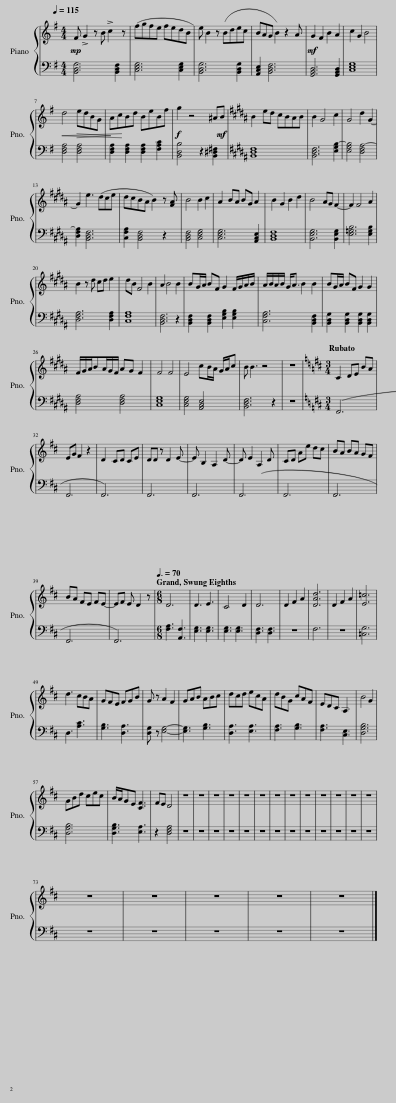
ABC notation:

X:1
%%score { 1 | 2 }
L:1/8
Q:1/4=115
M:4/4
I:linebreak $
K:G
V:1 treble
V:2 bass
V:1
!mp! F !>!G2 z B !>!c2 z | (fg)fe fedB | e B2 z (Bdec | BAG B2) z2 A |!mf! G2 F2 B2 A2 | %5
 c2 G2 B4 |$!<(! d4!>(! edBG!<)!!>)! | AcBd BeBf |!f! g2 z4 ^A!mf!B |[K:B] B2 ed cBAB | %10
 B2 G4 c2 | G4 d2 G2- |$ G2 e3 (dce | dcBA B2) z [FA] | B4 B2 c2 | %15
 A2 BA BG A2 | B2 G2 B2 d2 | B4 AG F2- | F2 F4 A2 |$ B2 z d cd e2 | %20
 dB F4 B2 | A2 B4 B2 | BG/A/ BF G2 F/G/A/B/ | A/B/A/B/ G<A B2 B2 | BG/A/ BF G2 G2 |$ %25
 F/G/A/BA/G/F/ AG F2 | F4 F4 | E4 cB/A/ G/A/c | B B3 z4 | z8 | %30
[K:D][M:3/4] C2 DE BA |$ EG F2 z2 | D2 CD CE | DD z D2 E- | E B,2 A,2 D- | %35
 D E2 A,2 D | CD Ae dc | BA BA GF |$ BA FE FE- | EF E D2 z | %40
[M:6/8][Q:3/8=70] D6 | D3 E3 | C4 D2 | D6 | D2 F2 A2 | %45
 [DAd]6 | D2 F2 A2 | [E=c]6 |$ d3 cBA | GFE FGB | %50
 G z A2 F2 | GAB ABc | dcd ecA | dBG cAF | EDC A,3 | %55
 B4 G2 |$ GBd cec | B/A/GE [CF]3 | FE D4 | z6 | %60
 z6 | z6 | z6 | z6 | z6 | %65
 z6 | z6 | z6 | z6 | z6 | %70
 z6 | z6 |$ z6 | z6 | z6 | %75
 z6 | z6 |] %77
V:2
 [B,,D,G,]6 [B,,D,F,]2 | [C,E,G,]6 [C,E,G,]2 | [B,,D,G,]6 [B,,D,G,]2 | [A,,C,E,]2 [B,,D,F,]6 | [G,,B,,D,]6 [G,,B,,D,]2 | %5
 [C,E,G,]8 |$ [D,F,A,]4 [D,F,A,]4 | [D,F,A,]2 [D,F,A,]2 [D,F,A,]2 [F,A,C]2 | [B,,D,B,]4 z2 [B,,^D,^F,]2 |[K:B] [B,,D,F,]8 | %10
 [B,,D,F,]6 [E,G,B,-]2 | [E,G,B,]4 [D,F,A,-]4 |$ [D,F,A,]2 [B,,D,F,]6 | [C,F,A,]2 [B,,D,F,]4 z2 | [B,,D,F,]4 [C,E,G,]4 | %15
 [C,E,G,]6 [A,,C,E,]2 | [B,,D,F,]8 | [B,,E,G,]6 [B,,E,G,]2 | [E,=G,B,]6 [E,G,B,]2 |$ [D,F,A,]6 [D,F,A,]2 | %20
 [C,F,A,]8 | [B,,D,F,]6 z2 | [B,,D,F,]2 [B,,D,F,]2 [E,G,B,]2 [E,G,B,]2 | [C,F,A,]6 [B,,D,F,]2 | [B,,D,G,]2 [B,,D,G,]2 [B,,D,G,]2 [B,,D,G,]2 |$ %25
 [D,F,A,]4 [D,F,A,]4 | [C,E,G,]8 | [C,E,G,]4 [A,,C,E,]4 | [B,,D,F,]6 z2 | z8 | %30
[K:D][M:3/4] (F,,6 |$ F,,6 | F,,6) | F,,6 | F,,6 | %35
 F,,6 | (F,,6 | F,,6 |$ F,,6 | F,,6) | %40
[M:6/8] [F,A,]3 [A,,F,]3 | [E,G,]3 [E,G,]3 | [E,G,]3 [E,G,]3 | [D,F,]3 [D,F,]3 | z6 | %45
 F,6 | z6 | [=C,G,]6 |$ D,3 [A,C]3 | [G,B,]3 [D,A,]3 | %50
 [D,G,] z [E,G,]4- | [E,G,]3 [G,B,]3 | [D,A,]3 [E,A,]3 | [F,A,]3 [G,B,]3 | [F,A,]3 [C,E,]3 | %55
 [D,G,B,]6 |$ [D,G,B,]6 | [D,G,B,]3 [E,A,]3 | z2 [D,F,A,]4 | z6 | %60
 z6 | z6 | z6 | z6 | z6 | %65
 z6 | z6 | z6 | z6 | z6 | %70
 z6 | z6 |$ z6 | z6 | z6 | %75
 z6 | z6 |] %77
